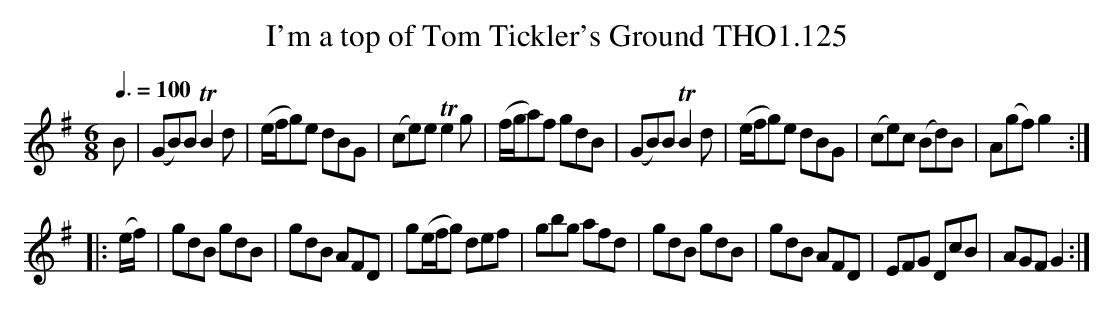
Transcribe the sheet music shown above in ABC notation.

X:1
T:I'm a top of Tom Tickler's Ground THO1.125
M:6/8
L:1/8
Q:3/8=100
K:G
B|(GB)B TB2 d|(e/f/g)e dBG|(ce)e Te2 g|(f/g/a)f gdB|\
(GB)B TB2 d|(e/f/g)e dBG|(ce)c (Bd)B|A(gf) g2:|
|:(e/f/)|gdB gdB|gdB AFD|g(e/f/g) def|gbg afd|\
gdB gdB|gdB AFD|EFG DcB|AGF G2:|
